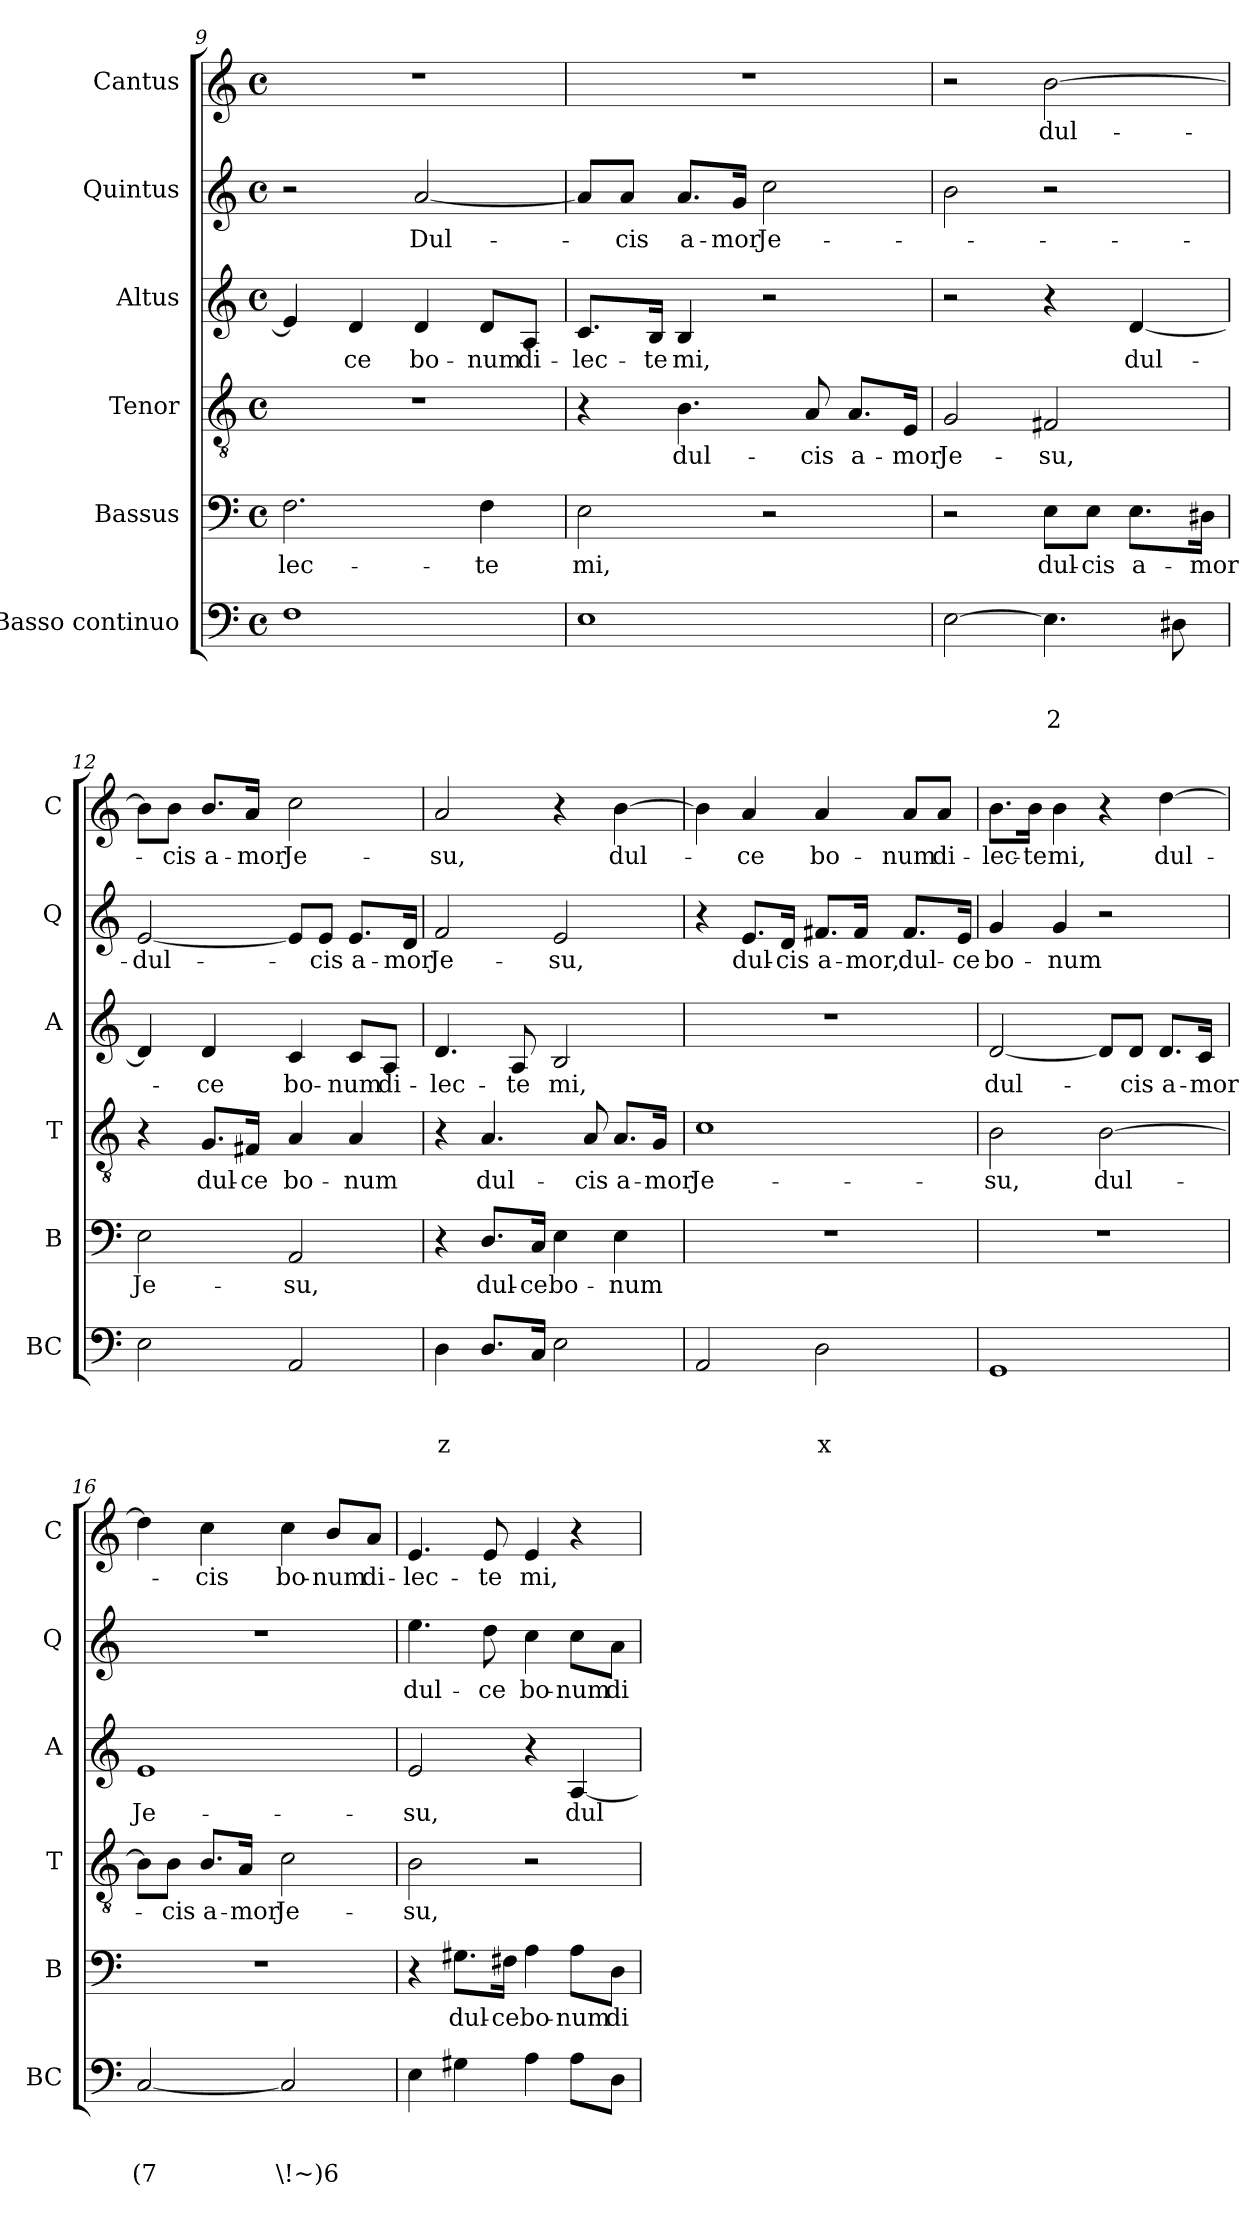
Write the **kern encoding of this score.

**kern	**text	**text	**text	**kern	**text	**kern	**text	**kern	**text	**kern	**text	**kern	**text
*part6	*part6	*part6	*part6	*part5	*part5	*part4	*part4	*part3	*part3	*part2	*part2	*part1	*part1
*staff6	*staff6	*staff6	*staff6	*staff5	*staff5	*staff4	*staff4	*staff3	*staff3	*staff2	*staff2	*staff1	*staff1
*I"Basso continuo	*	*	*	*I"Bassus	*	*I"Tenor	*	*I"Altus	*	*I"Quintus	*	*I"Cantus	*
*I'BC	*	*	*	*I'B	*	*I'T	*	*I'A	*	*I'Q	*	*I'C	*
*clefF4	*	*	*	*clefF4	*	*clefGv2	*	*clefG2	*	*clefG2	*	*clefG2	*
*k[]	*	*	*	*k[]	*	*k[]	*	*k[]	*	*k[]	*	*k[]	*
*C:	*	*	*	*C:	*	*C:	*	*C:	*	*C:	*	*C:	*
*M4/4	*	*	*	*M4/4	*	*M4/4	*	*M4/4	*	*M4/4	*	*M4/4	*
*met(c)	*	*	*	*met(c)	*	*met(c)	*	*met(c)	*	*met(c)	*	*met(c)	*
=9	=9	=9	=9	=9	=9	=9	=9	=9	=9	=9	=9	=9	=9
!	!	!	!	!	!LO:LY:b	!	!	!	!	!	!	!	!
1F	.	.	.	2.F\	-lec-	1r	.	4e/]	.	2r	.	1r	.
!	!	!	!	!	!	!	!	!	!LO:LY:b	!	!	!	!
.	.	.	.	.	.	.	.	4d/	-ce	.	.	.	.
!	!	!	!	!	!	!	!	!	!LO:LY:b	!	!LO:LY:b	!	!
.	.	.	.	.	.	.	.	4d/	bo-	[2a/	Dul-	.	.
!	!	!	!	!	!LO:LY:b	!	!	!	!LO:LY:b	!	!	!	!
.	.	.	.	4F\	-te	.	.	8d/L	-num	.	.	.	.
!	!	!	!	!	!	!	!	!	!LO:LY:b	!	!	!	!
.	.	.	.	.	.	.	.	8A/J	di-	.	.	.	.
=10	=10	=10	=10	=10	=10	=10	=10	=10	=10	=10	=10	=10	=10
!	!	!	!	!	!LO:LY:b	!	!	!	!LO:LY:b	!	!	!	!
1E	.	.	.	2E\	mi,	4r	.	8.c/L	-lec-	8a/L]	.	1r	.
!	!	!	!	!	!	!	!	!	!	!	!LO:LY:b	!	!
.	.	.	.	.	.	.	.	.	.	8a/J	-cis	.	.
!	!	!	!	!	!	!	!	!	!LO:LY:b	!	!	!	!
.	.	.	.	.	.	.	.	16B/Jk	-te	.	.	.	.
!	!	!	!	!	!	!	!LO:LY:b	!	!LO:LY:b	!	!LO:LY:b	!	!
.	.	.	.	.	.	4.B\	dul-	4B/	mi,	8.a/L	a-	.	.
!	!	!	!	!	!	!	!	!	!	!	!LO:LY:b	!	!
.	.	.	.	.	.	.	.	.	.	16g/Jk	-mor	.	.
!	!	!	!	!	!	!	!	!	!	!	!LO:LY:b	!	!
.	.	.	.	2r	.	.	.	2r	.	2cc\	Je-	.	.
!	!	!	!	!	!	!	!LO:LY:b	!	!	!	!	!	!
.	.	.	.	.	.	8A/	-cis	.	.	.	.	.	.
!	!	!	!	!	!	!	!LO:LY:b	!	!	!	!	!	!
.	.	.	.	.	.	8.A/L	a-	.	.	.	.	.	.
!	!	!	!	!	!	!	!LO:LY:b	!	!	!	!	!	!
.	.	.	.	.	.	16E/Jk	-mor	.	.	.	.	.	.
=11	=11	=11	=11	=11	=11	=11	=11	=11	=11	=11	=11	=11	=11
!	!	!	!	!	!	!	!LO:LY:b	!	!	!	!	!	!
[2E\	.	.	.	2r	.	2G/	Je-	2r	.	2b\	.	2r	.
!	!	!	!LO:LY:b	!	!LO:LY:b	!	!LO:LY:b	!	!	!	!	!	!LO:LY:b
4.E\]	.	.	2	8E\L	dul-	2F#X/	-su,	4r	.	2r	.	[2b\	dul-
!	!	!	!	!	!LO:LY:b	!	!	!	!	!	!	!	!
.	.	.	.	8E\J	-cis	.	.	.	.	.	.	.	.
!	!	!	!	!	!LO:LY:b	!	!	!	!LO:LY:b	!	!	!	!
.	.	.	.	8.E\L	a-	.	.	[4d/	dul-	.	.	.	.
8D#X\	.	.	.	.	.	.	.	.	.	.	.	.	.
!	!	!	!	!	!LO:LY:b	!	!	!	!	!	!	!	!
.	.	.	.	16D#X\Jk	-mor	.	.	.	.	.	.	.	.
=12	=12	=12	=12	=12	=12	=12	=12	=12	=12	=12	=12	=12	=12
!	!	!	!	!	!LO:LY:b	!	!	!	!	!	!LO:LY:b	!	!
2E\	.	.	.	2E\	Je-	4r	.	4d/]	.	[2e/	-dul-	8b\L]	.
!	!	!	!	!	!	!	!	!	!	!	!	!	!LO:LY:b
.	.	.	.	.	.	.	.	.	.	.	.	8b\J	-cis
!	!	!	!	!	!	!	!LO:LY:b	!	!LO:LY:b	!	!	!	!LO:LY:b
.	.	.	.	.	.	8.G/L	dul-	4d/	-ce	.	.	8.b/L	a-
!	!	!	!	!	!	!	!LO:LY:b	!	!	!	!	!	!LO:LY:b
.	.	.	.	.	.	16F#X/Jk	-ce	.	.	.	.	16a/Jk	-mor
!	!	!	!	!	!LO:LY:b	!	!LO:LY:b	!	!LO:LY:b	!	!	!	!LO:LY:b
2AA/	.	.	.	2AA/	-su,	4A/	bo-	4c/	bo-	8e/L]	.	2cc\	Je-
!	!	!	!	!	!	!	!	!	!	!	!LO:LY:b	!	!
.	.	.	.	.	.	.	.	.	.	8e/J	-cis	.	.
!	!	!	!	!	!	!	!LO:LY:b	!	!LO:LY:b	!	!LO:LY:b	!	!
.	.	.	.	.	.	4A/	-num	8c/L	-num	8.e/L	a-	.	.
!	!	!	!	!	!	!	!	!	!LO:LY:b	!	!	!	!
.	.	.	.	.	.	.	.	8A/J	di-	.	.	.	.
!	!	!	!	!	!	!	!	!	!	!	!LO:LY:b	!	!
.	.	.	.	.	.	.	.	.	.	16d/Jk	-mor	.	.
!!LO:LB:g=z
=13	=13	=13	=13	=13	=13	=13	=13	=13	=13	=13	=13	=13	=13
!	!	!	!LO:LY:b	!	!	!	!	!	!LO:LY:b	!	!LO:LY:b	!	!LO:LY:b
4D\	.	.	z	4r	.	4r	.	4.d/	-lec-	2f/	Je-	2a/	-su,
!	!	!	!	!	!LO:LY:b	!	!LO:LY:b	!	!	!	!	!	!
8.D/L	.	.	.	8.D/L	dul-	4.A/	dul-	.	.	.	.	.	.
!	!	!	!	!	!	!	!	!	!LO:LY:b	!	!	!	!
.	.	.	.	.	.	.	.	8A/	-te	.	.	.	.
!	!	!	!	!	!LO:LY:b	!	!	!	!	!	!	!	!
16C/Jk	.	.	.	16C/Jk	-ce	.	.	.	.	.	.	.	.
!	!	!	!	!	!LO:LY:b	!	!	!	!LO:LY:b	!	!LO:LY:b	!	!
2E\	.	.	.	4E\	bo-	.	.	2B/	mi,	2e/	-su,	4r	.
!	!	!	!	!	!	!	!LO:LY:b	!	!	!	!	!	!
.	.	.	.	.	.	8A/	-cis	.	.	.	.	.	.
!	!	!	!	!	!LO:LY:b	!	!LO:LY:b	!	!	!	!	!	!LO:LY:b
.	.	.	.	4E\	-num	8.A/L	a-	.	.	.	.	[4b\	dul-
!	!	!	!	!	!	!	!LO:LY:b	!	!	!	!	!	!
.	.	.	.	.	.	16G/Jk	-mor	.	.	.	.	.	.
=14	=14	=14	=14	=14	=14	=14	=14	=14	=14	=14	=14	=14	=14
!	!	!	!	!	!	!	!LO:LY:b	!	!	!	!	!	!
2AA/	.	.	.	1r	.	1c	Je-	1r	.	4r	.	4b\]	.
!	!	!	!	!	!	!	!	!	!	!	!LO:LY:b	!	!LO:LY:b
.	.	.	.	.	.	.	.	.	.	8.e/L	dul-	4a/	-ce
!	!	!	!	!	!	!	!	!	!	!	!LO:LY:b	!	!
.	.	.	.	.	.	.	.	.	.	16d/Jk	-cis	.	.
!	!	!	!LO:LY:b	!	!	!	!	!	!	!	!LO:LY:b	!	!LO:LY:b
2D\	.	.	x	.	.	.	.	.	.	8.f#X/L	a-	4a/	bo-
!	!	!	!	!	!	!	!	!	!	!	!LO:LY:b	!	!
.	.	.	.	.	.	.	.	.	.	16f#/Jk	-mor,	.	.
!	!	!	!	!	!	!	!	!	!	!	!LO:LY:b	!	!LO:LY:b
.	.	.	.	.	.	.	.	.	.	8.f#/L	dul-	8a/L	-num
!	!	!	!	!	!	!	!	!	!	!	!	!	!LO:LY:b
.	.	.	.	.	.	.	.	.	.	.	.	8a/J	di-
!	!	!	!	!	!	!	!	!	!	!	!LO:LY:b	!	!
.	.	.	.	.	.	.	.	.	.	16e/Jk	-ce	.	.
=15	=15	=15	=15	=15	=15	=15	=15	=15	=15	=15	=15	=15	=15
!	!	!	!	!	!	!	!LO:LY:b	!	!LO:LY:b	!	!LO:LY:b	!	!LO:LY:b
1GG	.	.	.	1r	.	2B\	-su,	[2d/	dul-	4g/	bo-	8.b\L	-lec-
!	!	!	!	!	!	!	!	!	!	!	!	!	!LO:LY:b
.	.	.	.	.	.	.	.	.	.	.	.	16b\Jk	-te
!	!	!	!	!	!	!	!	!	!	!	!LO:LY:b	!	!LO:LY:b
.	.	.	.	.	.	.	.	.	.	4g/	-num	4b\	mi,
!	!	!	!	!	!	!	!LO:LY:b	!	!	!	!	!	!
.	.	.	.	.	.	[2B\	dul-	8d/L]	.	2r	.	4r	.
!	!	!	!	!	!	!	!	!	!LO:LY:b	!	!	!	!
.	.	.	.	.	.	.	.	8d/J	-cis	.	.	.	.
!	!	!	!	!	!	!	!	!	!LO:LY:b	!	!	!	!LO:LY:b
.	.	.	.	.	.	.	.	8.d/L	a-	.	.	[4dd\	dul-
!	!	!	!	!	!	!	!	!	!LO:LY:b	!	!	!	!
.	.	.	.	.	.	.	.	16c/Jk	-mor	.	.	.	.
=16	=16	=16	=16	=16	=16	=16	=16	=16	=16	=16	=16	=16	=16
!	!	!	!LO:LY:b	!	!	!	!	!	!LO:LY:b	!	!	!	!
[2C/	.	.	(7	1r	.	8B\L]	.	1e	Je-	1r	.	4dd\]	.
!	!	!	!	!	!	!	!LO:LY:b	!	!	!	!	!	!
.	.	.	.	.	.	8B\J	-cis	.	.	.	.	.	.
!	!	!	!	!	!	!	!LO:LY:b	!	!	!	!	!	!LO:LY:b
.	.	.	.	.	.	8.B/L	a-	.	.	.	.	4cc\	-cis
!	!	!	!	!	!	!	!LO:LY:b	!	!	!	!	!	!
.	.	.	.	.	.	16A/Jk	-mor	.	.	.	.	.	.
!	!	!	!LO:LY:b	!	!	!	!LO:LY:b	!	!	!	!	!	!LO:LY:b
2C/]	.	.	\!~)6	.	.	2c\	Je-	.	.	.	.	4cc\	bo-
!	!	!	!	!	!	!	!	!	!	!	!	!	!LO:LY:b
.	.	.	.	.	.	.	.	.	.	.	.	8b/L	-num
!	!	!	!	!	!	!	!	!	!	!	!	!	!LO:LY:b
.	.	.	.	.	.	.	.	.	.	.	.	8a/J	di-
!!LO:PB:g=z
=17	=17	=17	=17	=17	=17	=17	=17	=17	=17	=17	=17	=17	=17
!	!	!	!	!	!	!	!LO:LY:b	!	!LO:LY:b	!	!LO:LY:b	!	!LO:LY:b
4E\	.	.	.	4r	.	2B\	-su,	2e/	-su,	4.ee\	dul-	4.e/	-lec-
!	!	!	!	!	!LO:LY:b	!	!	!	!	!	!	!	!
4G#X\	.	.	.	8.G#X\L	dul-	.	.	.	.	.	.	.	.
!	!	!	!	!	!	!	!	!	!	!	!LO:LY:b	!	!LO:LY:b
.	.	.	.	.	.	.	.	.	.	8dd\	-ce	8e/	-te
!	!	!	!	!	!LO:LY:b	!	!	!	!	!	!	!	!
.	.	.	.	16F#X\Jk	-ce	.	.	.	.	.	.	.	.
!	!	!	!	!	!LO:LY:b	!	!	!	!	!	!LO:LY:b	!	!LO:LY:b
4A\	.	.	.	4A\	bo-	2r	.	4r	.	4cc\	bo-	4e/	mi,
!	!	!	!	!	!LO:LY:b	!	!	!	!LO:LY:b	!	!LO:LY:b	!	!
8A\L	.	.	.	8A\L	-num	.	.	[4A/	dul-	8cc\L	-num	4r	.
!	!	!	!	!	!LO:LY:b	!	!	!	!	!	!LO:LY:b	!	!
8D\J	.	.	.	8D\J	di-	.	.	.	.	8a\J	di-	.	.
=	=	=	=	=	=	=	=	=	=	=	=	=	=
*-	*-	*-	*-	*-	*-	*-	*-	*-	*-	*-	*-	*-	*-
